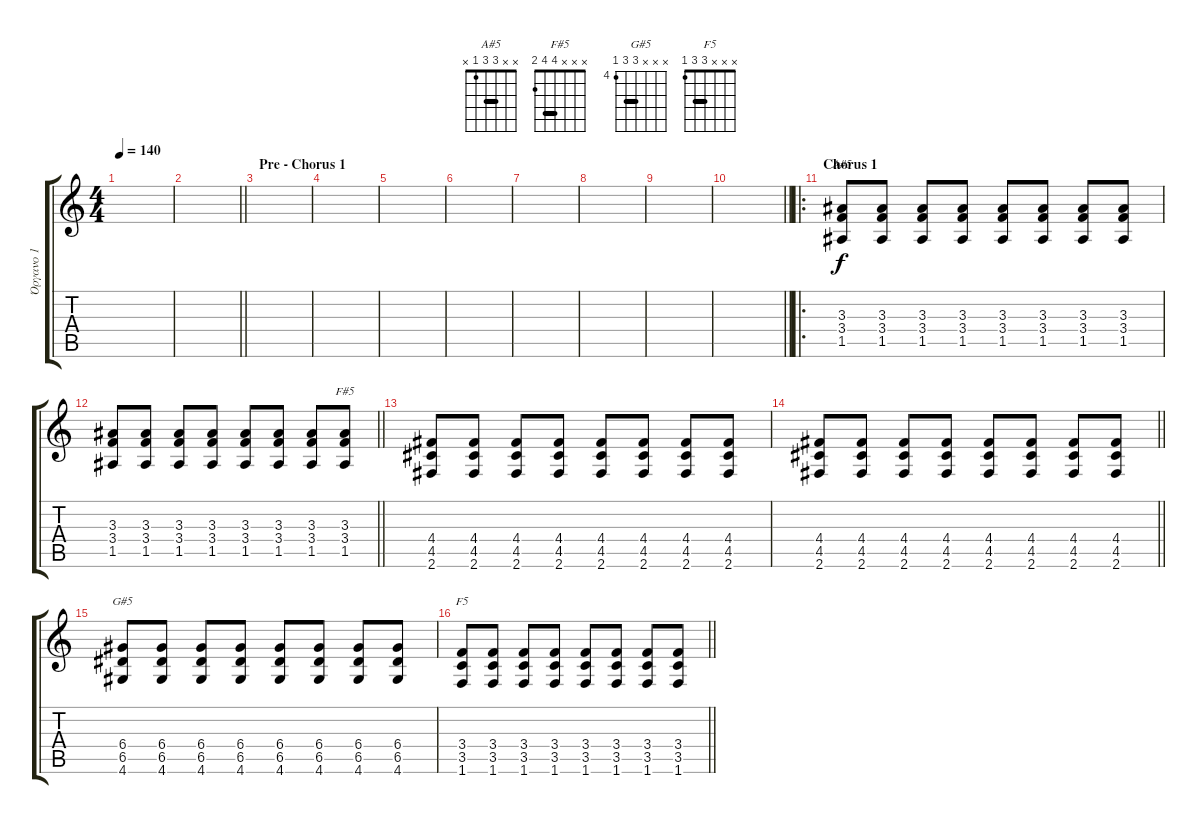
\track ("Όργανο 1" "Όργανο 1") {instrument electricguitarclean}
\staff {score tabs}
\tuning (E4 B3 G3 D3 A2 E2) {hide}
\chord ("A#5" x x 3 3 1 x) {barre 3}
\chord ("F#5" x x x 4 4 2) {barre 4}
\chord ("G#5" x x x 6 6 4) {firstfret 4 barre 6}
\chord ("F5" x x x 3 3 1) {barre 3}
\ts (4 4)
\tempo 140
\clef g2
\ks c
|
\barLineRight lightlight
|
\section ("" "Pre - Chorus 1")
|
|
|
|
|
|
|
\barLineRight lightlight
|
\ro
\section ("" "Chorus 1")
(3.3 3.4 1.5).8{ch "A#5"} (3.3 3.4 1.5).8 (3.3 3.4 1.5).8 (3.3 3.4 1.5).8 (3.3 3.4 1.5).8 (3.3 3.4 1.5).8 (3.3 3.4 1.5).8 (3.3 3.4 1.5).8 |
\barLineRight lightlight
(3.3 3.4 1.5).8 (3.3 3.4 1.5).8 (3.3 3.4 1.5).8 (3.3 3.4 1.5).8 (3.3 3.4 1.5).8 (3.3 3.4 1.5).8 (3.3 3.4 1.5).8 (3.3 3.4 1.5).8{ch "F#5"} |
(4.4 4.5 2.6).8 (4.4 4.5 2.6).8 (4.4 4.5 2.6).8 (4.4 4.5 2.6).8 (4.4 4.5 2.6).8 (4.4 4.5 2.6).8 (4.4 4.5 2.6).8 (4.4 4.5 2.6).8 |
\barLineRight lightlight
(4.4 4.5 2.6).8 (4.4 4.5 2.6).8 (4.4 4.5 2.6).8 (4.4 4.5 2.6).8 (4.4 4.5 2.6).8 (4.4 4.5 2.6).8 (4.4 4.5 2.6).8 (4.4 4.5 2.6).8 |
(6.4 6.5 4.6).8{ch "G#5"} (6.4 6.5 4.6).8 (6.4 6.5 4.6).8 (6.4 6.5 4.6).8 (6.4 6.5 4.6).8 (6.4 6.5 4.6).8 (6.4 6.5 4.6).8 (6.4 6.5 4.6).8 |
\barLineRight lightlight
(3.4 3.5 1.6).8{ch "F5"} (3.4 3.5 1.6).8 (3.4 3.5 1.6).8 (3.4 3.5 1.6).8 (3.4 3.5 1.6).8 (3.4 3.5 1.6).8 (3.4 3.5 1.6).8 (3.4 3.5 1.6).8
